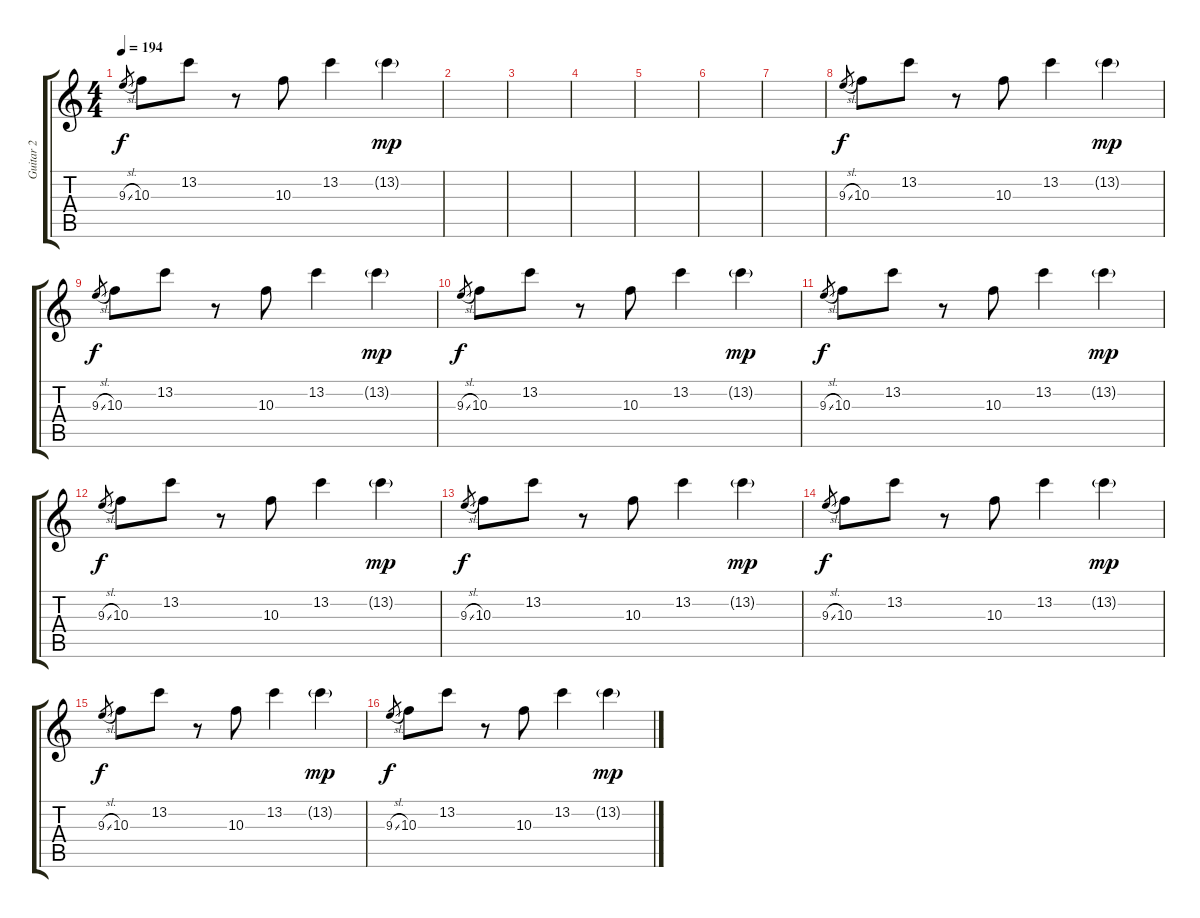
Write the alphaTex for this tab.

\track ("Guitar 2" "Guitar 2") {instrument electricguitarclean}
\staff {score tabs}
\tuning (E4 B3 G3 D3 A2 E2) {hide}
\ts (4 4)
\tempo 194
\clef g2
\ks c
9.3{sl}.8{gr dy f} 10.3.8 13.2.8 r.8 10.3.8 13.2.4 13.2{g}.4{dy mp} |
|
|
|
|
|
|
9.3{sl}.8{gr dy f} 10.3.8 13.2.8 r.8 10.3.8 13.2.4 13.2{g}.4{dy mp} |
9.3{sl}.8{gr dy f} 10.3.8 13.2.8 r.8 10.3.8 13.2.4 13.2{g}.4{dy mp} |
9.3{sl}.8{gr dy f} 10.3.8 13.2.8 r.8 10.3.8 13.2.4 13.2{g}.4{dy mp} |
9.3{sl}.8{gr dy f} 10.3.8 13.2.8 r.8 10.3.8 13.2.4 13.2{g}.4{dy mp} |
9.3{sl}.8{gr dy f} 10.3.8 13.2.8 r.8 10.3.8 13.2.4 13.2{g}.4{dy mp} |
9.3{sl}.8{gr dy f} 10.3.8 13.2.8 r.8 10.3.8 13.2.4 13.2{g}.4{dy mp} |
9.3{sl}.8{gr dy f} 10.3.8 13.2.8 r.8 10.3.8 13.2.4 13.2{g}.4{dy mp} |
9.3{sl}.8{gr dy f} 10.3.8 13.2.8 r.8 10.3.8 13.2.4 13.2{g}.4{dy mp} |
9.3{sl}.8{gr dy f} 10.3.8 13.2.8 r.8 10.3.8 13.2.4 13.2{g}.4{dy mp}
